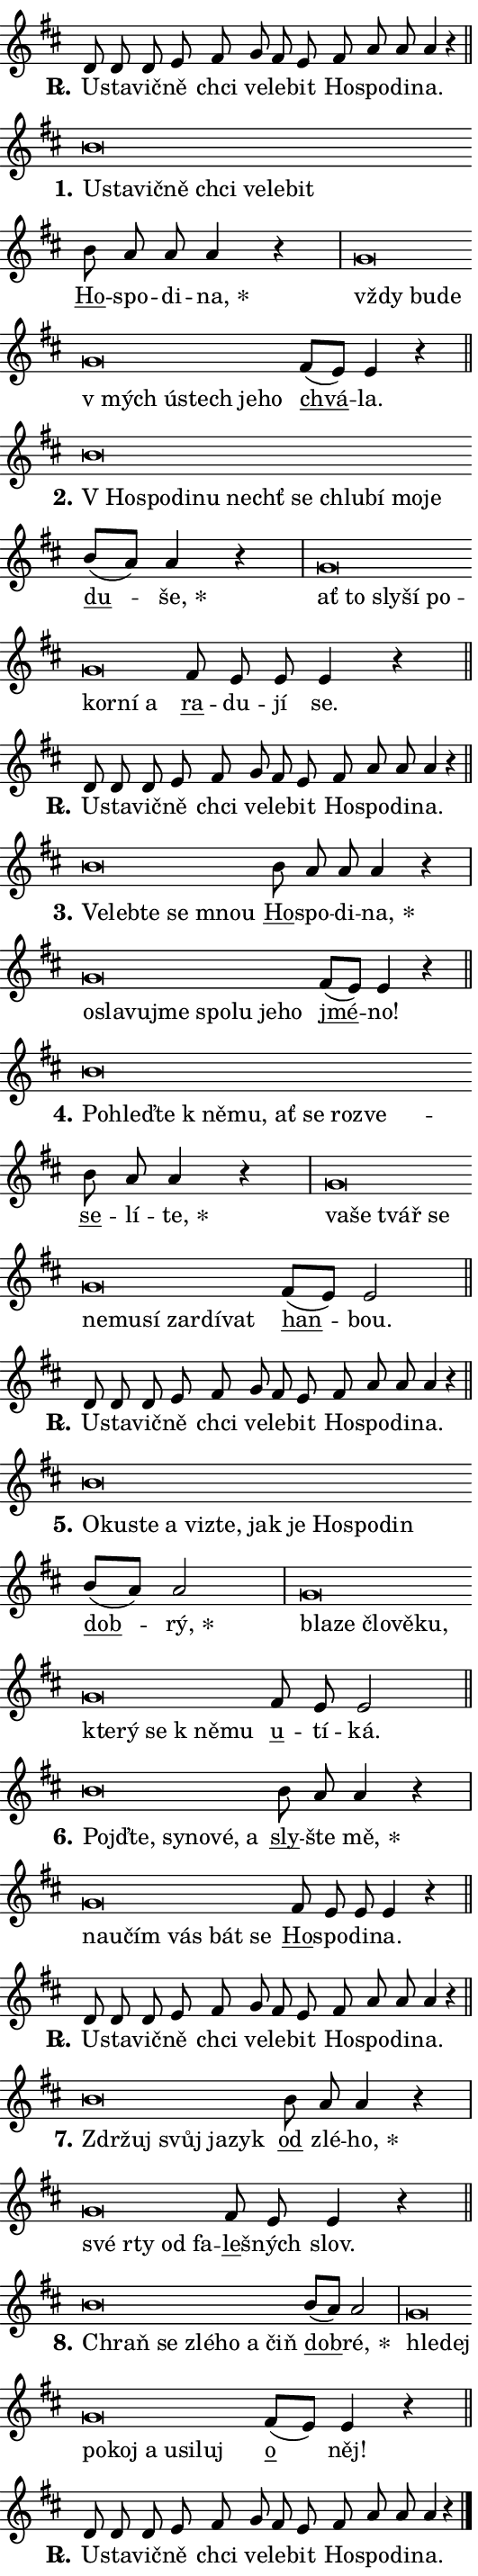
\version "2.24.0"
\header { tagline = "" }
\paper {
  indent = 0\cm
  top-margin = 0\cm
  right-margin = 0.13\cm % to fit lyric hyphens
  bottom-margin = 0\cm
  left-margin = 0\cm
  paper-width = 9\cm
  page-breaking = #ly:one-page-breaking
  system-system-spacing.basic-distance = #11
  score-system-spacing.basic-distance = #11
  ragged-last = ##f
}


%% Author: Thomas Morley
%% https://lists.gnu.org/archive/html/lilypond-user/2020-05/msg00002.html
#(define (line-position grob)
"Returns position of @var[grob} in current system:
   @code{'start}, if at first time-step
   @code{'end}, if at last time-step
   @code{'middle} otherwise
"
  (let* ((col (ly:item-get-column grob))
         (ln (ly:grob-object col 'left-neighbor))
         (rn (ly:grob-object col 'right-neighbor))
         (col-to-check-left (if (ly:grob? ln) ln col))
         (col-to-check-right (if (ly:grob? rn) rn col))
         (break-dir-left
           (and
             (ly:grob-property col-to-check-left 'non-musical #f)
             (ly:item-break-dir col-to-check-left)))
         (break-dir-right
           (and
             (ly:grob-property col-to-check-right 'non-musical #f)
             (ly:item-break-dir col-to-check-right))))
        (cond ((eqv? 1 break-dir-left) 'start)
              ((eqv? -1 break-dir-right) 'end)
              (else 'middle))))

#(define (tranparent-at-line-position vctor)
  (lambda (grob)
  "Relying on @code{line-position} select the relevant enry from @var{vctor}.
Used to determine transparency,"
    (case (line-position grob)
      ((end) (not (vector-ref vctor 0)))
      ((middle) (not (vector-ref vctor 1)))
      ((start) (not (vector-ref vctor 2))))))

noteHeadBreakVisibility =
#(define-music-function (break-visibility)(vector?)
"Makes @code{NoteHead}s transparent relying on @var{break-visibility}"
#{
  \override NoteHead.transparent =
    #(tranparent-at-line-position break-visibility)
#})

#(define delete-ledgers-for-transparent-note-heads
  (lambda (grob)
    "Reads whether a @code{NoteHead} is transparent.
If so this @code{NoteHead} is removed from @code{'note-heads} from
@var{grob}, which is supposed to be @code{LedgerLineSpanner}.
As a result ledgers are not printed for this @code{NoteHead}"
    (let* ((nhds-array (ly:grob-object grob 'note-heads))
           (nhds-list
             (if (ly:grob-array? nhds-array)
                 (ly:grob-array->list nhds-array)
                 '()))
           ;; Relies on the transparent-property being done before
           ;; Staff.LedgerLineSpanner.after-line-breaking is executed.
           ;; This is fragile ...
           (to-keep
             (remove
               (lambda (nhd)
                 (ly:grob-property nhd 'transparent #f))
               nhds-list)))
      ;; TODO find a better method to iterate over grob-arrays, similiar
      ;; to filter/remove etc for lists
      ;; For now rebuilt from scratch
      (set! (ly:grob-object grob 'note-heads)  '())
      (for-each
        (lambda (nhd)
          (ly:pointer-group-interface::add-grob grob 'note-heads nhd))
        to-keep))))

squashNotes = {
  \override NoteHead.X-extent = #'(-0.2 . 0.2)
  \override NoteHead.Y-extent = #'(-0.75 . 0)
  \override NoteHead.stencil =
    #(lambda (grob)
       (let ((pos (ly:grob-property grob 'staff-position)))
         (begin
           (if (< pos -7) (display "ERROR: Lower brevis then expected\n") (display ""))
           (if (<= pos -6) ly:text-interface::print ly:note-head::print))))
}
unSquashNotes = {
  \revert NoteHead.X-extent
  \revert NoteHead.Y-extent
  \revert NoteHead.stencil
}

hideNotes = \noteHeadBreakVisibility #begin-of-line-visible
unHideNotes = \noteHeadBreakVisibility #all-visible

% work-around for resetting accidentals
% https://lilypond.org/doc/v2.23/Documentation/notation/displaying-rhythms#unmetered-music
cadenzaMeasure = {
  \cadenzaOff
  \partial 1024 s1024
  \cadenzaOn
}

#(define-markup-command (accent layout props text) (markup?)
  "Underline accented syllable"
  (interpret-markup layout props
    #{\markup \override #'(offset . 4.3) \underline { #text }#}))

responsum = \markup \concat {
  "R" \hspace #-1.05 \path #0.1 #'((moveto 0 0.07) (lineto 0.9 0.8)) \hspace #0.05 "."
}

spaceSize = #0.6828661417322834 % exact space size for TeX Gyre Schola

\layout {
  \context {
    \Staff
    \remove "Time_signature_engraver"
    \override LedgerLineSpanner.after-line-breaking = #delete-ledgers-for-transparent-note-heads
  }
  \context {
    \Lyrics {
      \override LyricSpace.minimum-distance = \spaceSize
      \override LyricText.font-name = #"TeX Gyre Schola"
      \override LyricText.font-size = 1
      \override StanzaNumber.font-name = #"TeX Gyre Schola Bold"
      \override StanzaNumber.font-size = 1
    }
  }
  \context {
    \Score 
    \override NoteHead.text =
      #(lambda (grob) 
        (let ((pos (ly:grob-property grob 'staff-position)))
          #{\markup {
            \combine
              \halign #-0.55 \raise #(if (= pos -6) 0 0.5) \override #'(thickness . 2) \draw-line #'(3.2 . 0)
              \musicglyph "noteheads.sM1"
          }#}))
  }
}

% magnetic-lyrics.ily
%
%   written by
%     Jean Abou Samra <jean@abou-samra.fr>
%     Werner Lemberg <wl@gnu.org>
%
%   adapted by
%     Jiri Hon <jiri.hon@gmail.com>
%
% Version 2022-Apr-15

% https://www.mail-archive.com/lilypond-user@gnu.org/msg149350.html

#(define (Left_hyphen_pointer_engraver context)
   "Collect syllable-hyphen-syllable occurrences in lyrics and store
them in properties.  This engraver only looks to the left.  For
example, if the lyrics input is @code{foo -- bar}, it does the
following.

@itemize @bullet
@item
Set the @code{text} property of the @code{LyricHyphen} grob between
@q{foo} and @q{bar} to @code{foo}.

@item
Set the @code{left-hyphen} property of the @code{LyricText} grob with
text @q{foo} to the @code{LyricHyphen} grob between @q{foo} and
@q{bar}.
@end itemize

Use this auxiliary engraver in combination with the
@code{lyric-@/text::@/apply-@/magnetic-@/offset!} hook."
   (let ((hyphen #f)
         (text #f))
     (make-engraver
      (acknowledgers
       ((lyric-syllable-interface engraver grob source-engraver)
        (set! text grob)))
      (end-acknowledgers
       ((lyric-hyphen-interface engraver grob source-engraver)
        ;(when (not (grob::has-interface grob 'lyric-space-interface))
          (set! hyphen grob)));)
      ((stop-translation-timestep engraver)
       (when (and text hyphen)
         (ly:grob-set-object! text 'left-hyphen hyphen))
       (set! text #f)
       (set! hyphen #f)))))

#(define (lyric-text::apply-magnetic-offset! grob)
   "If the space between two syllables is less than the value in
property @code{LyricText@/.details@/.squash-threshold}, move the right
syllable to the left so that it gets concatenated with the left
syllable.

Use this function as a hook for
@code{LyricText@/.after-@/line-@/breaking} if the
@code{Left_@/hyphen_@/pointer_@/engraver} is active."
   (let ((hyphen (ly:grob-object grob 'left-hyphen #f)))
     (when hyphen
       (let ((left-text (ly:spanner-bound hyphen LEFT)))
         (when (grob::has-interface left-text 'lyric-syllable-interface)
           (let* ((common (ly:grob-common-refpoint grob left-text X))
                  (this-x-ext (ly:grob-extent grob common X))
                  (left-x-ext
                   (begin
                     ;; Trigger magnetism for left-text.
                     (ly:grob-property left-text 'after-line-breaking)
                     (ly:grob-extent left-text common X)))
                  ;; `delta` is the gap width between two syllables.
                  (delta (- (interval-start this-x-ext)
                            (interval-end left-x-ext)))
                  (details (ly:grob-property grob 'details))
                  (threshold (assoc-get 'squash-threshold details 0.2)))
             (when (< delta threshold)
               (let* (;; We have to manipulate the input text so that
                      ;; ligatures crossing syllable boundaries are not
                      ;; disabled.  For languages based on the Latin
                      ;; script this is essentially a beautification.
                      ;; However, for non-Western scripts it can be a
                      ;; necessity.
                      (lt (ly:grob-property left-text 'text))
                      (rt (ly:grob-property grob 'text))
                      (is-space (grob::has-interface hyphen 'lyric-space-interface))
                      (space (if is-space " " ""))
                      (extra-delta (if is-space spaceSize 0))
                      ;; Append new syllable.
                      (ltrt-space (if (and (string? lt) (string? rt))
                                (string-append lt space rt)
                                (make-concat-markup (list lt space rt))))
                      ;; Right-align `ltrt` to the right side.
                      (ltrt-space-markup (grob-interpret-markup
                               grob
                               (make-translate-markup
                                (cons (interval-length this-x-ext) 0)
                                (make-right-align-markup ltrt-space)))))
                 (begin
                   ;; Don't print `left-text`.
                   (ly:grob-set-property! left-text 'stencil #f)
                   ;; Set text and stencil (which holds all collected
                   ;; syllables so far) and shift it to the left.
                   (ly:grob-set-property! grob 'text ltrt-space)
                   (ly:grob-set-property! grob 'stencil ltrt-space-markup)
                   (ly:grob-translate-axis! grob (- (- delta extra-delta)) X))))))))))


#(define (lyric-hyphen::displace-bounds-first grob)
   ;; Make very sure this callback isn't triggered too early.
   (let ((left (ly:spanner-bound grob LEFT))
         (right (ly:spanner-bound grob RIGHT)))
     (ly:grob-property left 'after-line-breaking)
     (ly:grob-property right 'after-line-breaking)
     (ly:lyric-hyphen::print grob)))

squashThreshold = #0.4

\layout {
  \context {
    \Lyrics
    \consists #Left_hyphen_pointer_engraver
    \override LyricText.after-line-breaking =
      #lyric-text::apply-magnetic-offset!
    \override LyricHyphen.stencil = #lyric-hyphen::displace-bounds-first
    \override LyricText.details.squash-threshold = \squashThreshold
    \override LyricHyphen.minimum-distance = 0
    \override LyricHyphen.minimum-length = \squashThreshold
  }
}

squashText = \override LyricText.details.squash-threshold = 9999
unSquashText = \override LyricText.details.squash-threshold = \squashThreshold

leftText = \override LyricText.self-alignment-X = #LEFT
unLeftText = \revert LyricText.self-alignment-X

starOffset = #(lambda (grob) 
                (let ((x_offset (ly:self-alignment-interface::aligned-on-x-parent grob)))
                  (if (= x_offset 0) 0 (+ x_offset 1.2))))

star = #(define-music-function (syllable)(string?)
"Append star separator at the end of a syllable"
#{
  \once \override LyricText.X-offset = #starOffset
  \lyricmode { \markup {
    #syllable
    \override #'((font-name . "TeX Gyre Schola Bold")) \hspace #0.2 \lower #0.65 \larger "*"
  } }
#})

starAccent = #(define-music-function (syllable)(string?)
"Append star separator at the end of a syllable and make accent"
#{
  \once \override LyricText.X-offset = #starOffset
  \lyricmode { \markup {
    \accent #syllable
    \override #'((font-name . "TeX Gyre Schola Bold")) \hspace #0.2 \lower #0.65 \larger "*"
  } }
#})

breath = #(define-music-function (syllable)(string?)
"Append breathing indicator at the end of a syllable"
#{
  \lyricmode { \markup { #syllable "+" } }
#})

optionalBreath = #(define-music-function (syllable)(string?)
"Append optional breathing indicator at the end of a syllable"
#{
  \lyricmode { \markup { #syllable "(+)" } }
#})


\score {
    <<
        \new Voice = "melody" { \cadenzaOn \key d \major \relative { d'8 d d e fis \bar "" g fis e \bar "" fis a a a4 r \cadenzaMeasure \bar "||" \break } }
        \new Lyrics \lyricsto "melody" { \lyricmode { \set stanza = \responsum
U -- sta -- vič -- ně chci ve -- le -- bit Ho -- spo -- di -- na. } }
    >>
    \layout {}
}

\score {
    <<
        \new Voice = "melody" { \cadenzaOn \key d \major \relative { \squashNotes b'\breve*1/16 \hideNotes \breve*1/16 \bar "" \breve*1/16 \bar "" \breve*1/16 \bar "" \breve*1/16 \bar "" \breve*1/16 \bar "" \breve*1/16 \breve*1/16 \bar "" \unHideNotes \unSquashNotes \bar "" b8 a a a4 r \cadenzaMeasure \bar "|" \squashNotes g\breve*1/16 \hideNotes \breve*1/16 \bar "" \breve*1/16 \bar "" \breve*1/16 \bar "" \breve*1/16 \bar "" \breve*1/16 \bar "" \breve*1/16 \breve*1/16 \bar "" \unHideNotes \unSquashNotes \bar "" fis8[( e)] e4 r \cadenzaMeasure \bar "||" \break } }
        \new Lyrics \lyricsto "melody" { \lyricmode { \set stanza = "1."
\leftText U -- \squashText sta -- vič -- ně chci ve -- le -- bit \unLeftText \unSquashText \markup \accent Ho -- spo -- di -- \star na, \leftText vždy \squashText bu -- de "v mých" ú -- stech je -- ho \unLeftText \unSquashText \markup \accent chvá -- la. } }
    >>
    \layout {}
}

\score {
    <<
        \new Voice = "melody" { \cadenzaOn \key d \major \relative { \squashNotes b'\breve*1/16 \hideNotes \breve*1/16 \bar "" \breve*1/16 \bar "" \breve*1/16 \bar "" \breve*1/16 \bar "" \breve*1/16 \bar "" \breve*1/16 \bar "" \breve*1/16 \bar "" \breve*1/16 \breve*1/16 \bar "" \unHideNotes \unSquashNotes \bar "" b8[( a)] a4 r \cadenzaMeasure \bar "|" \squashNotes g\breve*1/16 \hideNotes \breve*1/16 \bar "" \breve*1/16 \bar "" \breve*1/16 \bar "" \breve*1/16 \bar "" \breve*1/16 \bar "" \breve*1/16 \breve*1/16 \bar "" \unHideNotes \unSquashNotes \bar "" fis8 e e e4 r \cadenzaMeasure \bar "||" \break } }
        \new Lyrics \lyricsto "melody" { \lyricmode { \set stanza = "2."
\leftText "V Ho" -- \squashText spo -- di -- nu nechť se chlu -- bí mo -- je \unLeftText \unSquashText \markup \accent du -- \star še, \leftText ať \squashText to sly -- ší po -- kor -- ní a \unLeftText \unSquashText \markup \accent ra -- du -- jí se. } }
    >>
    \layout {}
}

\score {
    <<
        \new Voice = "melody" { \cadenzaOn \key d \major \relative { d'8 d d e fis \bar "" g fis e \bar "" fis a a a4 r \cadenzaMeasure \bar "||" \break } }
        \new Lyrics \lyricsto "melody" { \lyricmode { \set stanza = \responsum
U -- sta -- vič -- ně chci ve -- le -- bit Ho -- spo -- di -- na. } }
    >>
    \layout {}
}

\score {
    <<
        \new Voice = "melody" { \cadenzaOn \key d \major \relative { \squashNotes b'\breve*1/16 \hideNotes \breve*1/16 \bar "" \breve*1/16 \bar "" \breve*1/16 \breve*1/16 \bar "" \unHideNotes \unSquashNotes \bar "" b8 a a a4 r \cadenzaMeasure \bar "|" \squashNotes g\breve*1/16 \hideNotes \breve*1/16 \bar "" \breve*1/16 \bar "" \breve*1/16 \bar "" \breve*1/16 \bar "" \breve*1/16 \bar "" \breve*1/16 \breve*1/16 \bar "" \unHideNotes \unSquashNotes \bar "" fis8[( e)] e4 r \cadenzaMeasure \bar "||" \break } }
        \new Lyrics \lyricsto "melody" { \lyricmode { \set stanza = "3."
\leftText Ve -- \squashText leb -- te se mnou \unLeftText \unSquashText \markup \accent Ho -- spo -- di -- \star na, \leftText o -- \squashText sla -- vu -- jme spo -- lu je -- ho \unLeftText \unSquashText \markup \accent jmé -- no! } }
    >>
    \layout {}
}

\score {
    <<
        \new Voice = "melody" { \cadenzaOn \key d \major \relative { \squashNotes b'\breve*1/16 \hideNotes \breve*1/16 \bar "" \breve*1/16 \bar "" \breve*1/16 \bar "" \breve*1/16 \bar "" \breve*1/16 \bar "" \breve*1/16 \bar "" \breve*1/16 \breve*1/16 \bar "" \unHideNotes \unSquashNotes \bar "" b8 a a4 r \cadenzaMeasure \bar "|" \squashNotes g\breve*1/16 \hideNotes \breve*1/16 \bar "" \breve*1/16 \bar "" \breve*1/16 \bar "" \breve*1/16 \bar "" \breve*1/16 \bar "" \breve*1/16 \bar "" \breve*1/16 \bar "" \breve*1/16 \breve*1/16 \bar "" \unHideNotes \unSquashNotes \bar "" fis8[( e)] e2 \cadenzaMeasure \bar "||" \break } }
        \new Lyrics \lyricsto "melody" { \lyricmode { \set stanza = "4."
\leftText Po -- \squashText hleď -- te "k ně" -- mu, ať se roz -- ve -- \unLeftText \unSquashText \markup \accent se -- lí -- \star te, \leftText va -- \squashText še tvář se ne -- mu -- sí za -- rdí -- vat \unLeftText \unSquashText \markup \accent han -- bou. } }
    >>
    \layout {}
}

\score {
    <<
        \new Voice = "melody" { \cadenzaOn \key d \major \relative { d'8 d d e fis \bar "" g fis e \bar "" fis a a a4 r \cadenzaMeasure \bar "||" \break } }
        \new Lyrics \lyricsto "melody" { \lyricmode { \set stanza = \responsum
U -- sta -- vič -- ně chci ve -- le -- bit Ho -- spo -- di -- na. } }
    >>
    \layout {}
}

\score {
    <<
        \new Voice = "melody" { \cadenzaOn \key d \major \relative { \squashNotes b'\breve*1/16 \hideNotes \breve*1/16 \bar "" \breve*1/16 \bar "" \breve*1/16 \bar "" \breve*1/16 \bar "" \breve*1/16 \bar "" \breve*1/16 \bar "" \breve*1/16 \bar "" \breve*1/16 \bar "" \breve*1/16 \breve*1/16 \bar "" \unHideNotes \unSquashNotes \bar "" b8[( a)] a2 \cadenzaMeasure \bar "|" \squashNotes g\breve*1/16 \hideNotes \breve*1/16 \bar "" \breve*1/16 \bar "" \breve*1/16 \bar "" \breve*1/16 \bar "" \breve*1/16 \bar "" \breve*1/16 \bar "" \breve*1/16 \bar "" \breve*1/16 \breve*1/16 \bar "" \unHideNotes \unSquashNotes \bar "" fis8 e e2 \cadenzaMeasure \bar "||" \break } }
        \new Lyrics \lyricsto "melody" { \lyricmode { \set stanza = "5."
\leftText O -- \squashText ku -- ste a vi -- zte, jak je Ho -- spo -- din \unLeftText \unSquashText \markup \accent dob -- \star rý, \leftText bla -- \squashText ze člo -- vě -- ku, kte -- rý se "k ně" -- mu \unLeftText \unSquashText \markup \accent u -- tí -- ká. } }
    >>
    \layout {}
}

\score {
    <<
        \new Voice = "melody" { \cadenzaOn \key d \major \relative { \squashNotes b'\breve*1/16 \hideNotes \breve*1/16 \bar "" \breve*1/16 \bar "" \breve*1/16 \bar "" \breve*1/16 \breve*1/16 \bar "" \unHideNotes \unSquashNotes \bar "" b8 a a4 r \cadenzaMeasure \bar "|" \squashNotes g\breve*1/16 \hideNotes \breve*1/16 \bar "" \breve*1/16 \bar "" \breve*1/16 \bar "" \breve*1/16 \breve*1/16 \bar "" \unHideNotes \unSquashNotes \bar "" fis8 e e e4 r \cadenzaMeasure \bar "||" \break } }
        \new Lyrics \lyricsto "melody" { \lyricmode { \set stanza = "6."
\leftText Pojď -- \squashText te, sy -- no -- vé, a \unLeftText \unSquashText \markup \accent sly -- šte \star mě, \leftText na -- \squashText u -- čím vás bát se \unLeftText \unSquashText \markup \accent Ho -- spo -- di -- na. } }
    >>
    \layout {}
}

\score {
    <<
        \new Voice = "melody" { \cadenzaOn \key d \major \relative { d'8 d d e fis \bar "" g fis e \bar "" fis a a a4 r \cadenzaMeasure \bar "||" \break } }
        \new Lyrics \lyricsto "melody" { \lyricmode { \set stanza = \responsum
U -- sta -- vič -- ně chci ve -- le -- bit Ho -- spo -- di -- na. } }
    >>
    \layout {}
}

\score {
    <<
        \new Voice = "melody" { \cadenzaOn \key d \major \relative { \squashNotes b'\breve*1/16 \hideNotes \breve*1/16 \bar "" \breve*1/16 \bar "" \breve*1/16 \breve*1/16 \bar "" \unHideNotes \unSquashNotes \bar "" b8 a a4 r \cadenzaMeasure \bar "|" \squashNotes g\breve*1/16 \hideNotes \breve*1/16 \bar "" \breve*1/16 \breve*1/16 \bar "" \unHideNotes \unSquashNotes \bar "" fis8 e e4 r \cadenzaMeasure \bar "||" \break } }
        \new Lyrics \lyricsto "melody" { \lyricmode { \set stanza = "7."
\leftText Zdr -- \squashText žuj svůj ja -- zyk \unLeftText \unSquashText \markup \accent od zlé -- \star ho, \leftText své \squashText rty od fa -- \unLeftText \unSquashText \markup \accent le -- šných slov. } }
    >>
    \layout {}
}

\score {
    <<
        \new Voice = "melody" { \cadenzaOn \key d \major \relative { \squashNotes b'\breve*1/16 \hideNotes \breve*1/16 \bar "" \breve*1/16 \bar "" \breve*1/16 \bar "" \breve*1/16 \breve*1/16 \bar "" \unHideNotes \unSquashNotes \bar "" b8[( a)] a2 \cadenzaMeasure \bar "|" \squashNotes g\breve*1/16 \hideNotes \breve*1/16 \bar "" \breve*1/16 \bar "" \breve*1/16 \bar "" \breve*1/16 \bar "" \breve*1/16 \bar "" \breve*1/16 \breve*1/16 \bar "" \unHideNotes \unSquashNotes \bar "" fis8[( e)] e4 r \cadenzaMeasure \bar "||" \break } }
        \new Lyrics \lyricsto "melody" { \lyricmode { \set stanza = "8."
\leftText Chraň \squashText se zlé -- ho a čiň \unLeftText \unSquashText \markup \accent dob -- \star ré, \leftText hle -- \squashText dej po -- koj a u -- si -- luj \unLeftText \unSquashText \markup \accent o něj! } }
    >>
    \layout {}
}

\score {
    <<
        \new Voice = "melody" { \cadenzaOn \key d \major \relative { d'8 d d e fis \bar "" g fis e \bar "" fis a a a4 r \cadenzaMeasure \bar "||" \break } \bar "|." }
        \new Lyrics \lyricsto "melody" { \lyricmode { \set stanza = \responsum
U -- sta -- vič -- ně chci ve -- le -- bit Ho -- spo -- di -- na. } }
    >>
    \layout {}
}
